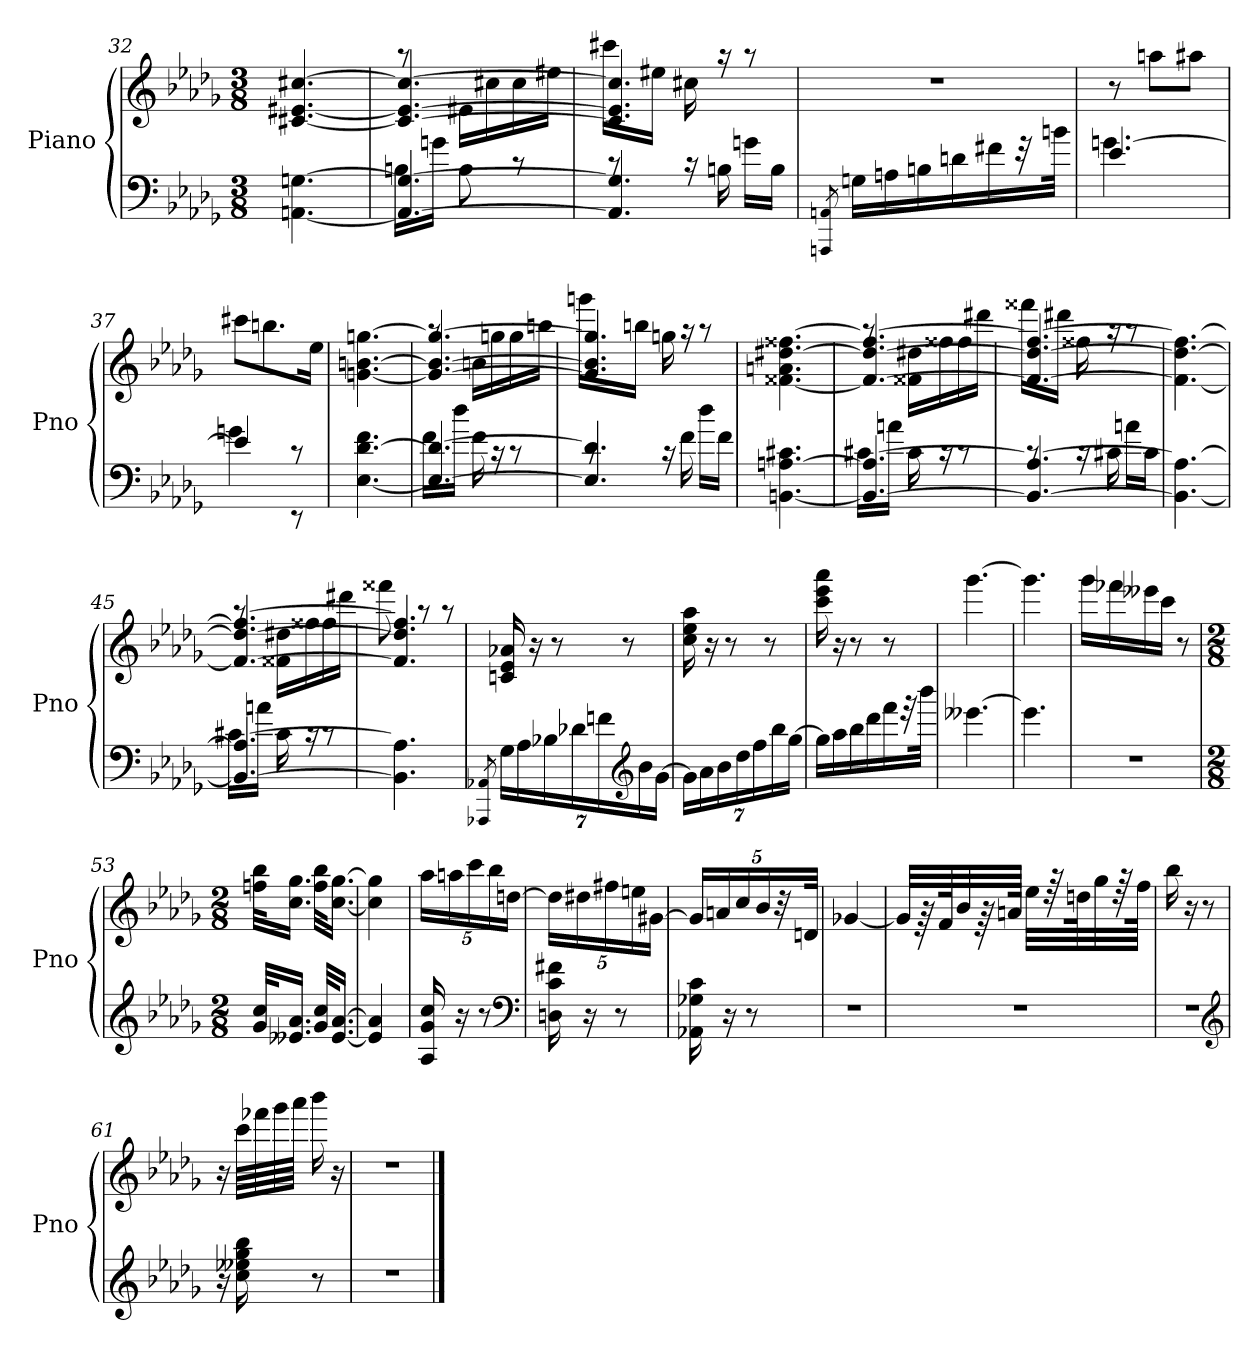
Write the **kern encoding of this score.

**kern	**kern
*part1	*part1
*staff2	*staff1
*I"Piano	*
*I'Pno	*
*clefF4	*clefG2
*k[b-e-a-d-g-]	*k[b-e-a-d-g-]
*b-:	*b-:
*M3/8	*M3/8
=32	=32
[4.AAn [4.Gn	[4.c#X [4.e#X [4.cc#X
=33	=33
*^	*^
4.AA_ 4.G_	16BnLL	4.c#_ 4.e#_ 4.cc#_	8raa
.	16gnJJ	.	.
.	8B	.	16e#XLL
.	.	.	16cc#X
.	8rc	.	16cc#
.	.	.	16ee#XJJ
=34	=34	=34	=34
4.AA] 4.G]	8rc	4.c#] 4.e#] 4.cc#]	16ccc#XLL
.	.	.	16ee#XJJ
.	16rc	.	16cc#X
.	16Bn	.	16raa
.	16gnLL	.	8raa
.	16BJJ	.	.
*v	*v	*	*
*	*v	*v
=35	=35
8qAAAn/ 8qAAn/	.
16GnLL	4.r
16An	.
16Bn	.
16dn	.
16f#X	.
32r	.
32bnJJk	.
=36	=36
*^	*
[4.e-	4.gn	8r
.	.	8aanL
.	.	8aa#XJ
=37	=37	=37
4e-]	4gn	8ccc#XL
.	.	8.bbn
8rEE	8rc	.
.	.	16ee-Jk
*v	*v	*
=38	=38
[4.E- [4.d- 4.f	[4.gn [4.bn [4.ggn
=39	=39
*^	*^
4.E-_ 4.d-_	16fLL	4.g_ 4.b_ 4.gg_	8raa
.	16dd-JJ	.	.
.	16f	.	16bnLL
.	16rc	.	16ggn
.	8rc	.	16gg
.	.	.	16bbnJJ
=40	=40	=40	=40
4.E-] 4.d-]	8rc	4.g] 4.b] 4.gg]	16gggnLL
.	.	.	16bbnJJ
.	16rc	.	16ggn
.	16f	.	16raa
.	16dd-LL	.	8raa
.	16fJJ	.	.
*v	*v	*	*
*	*v	*v
=41	=41
[4.BBn [4.An 4.c#X	[4.f##X 4.an [4.dd#X [4.ff##X
=42	=42
*^	*^
4.BB_ 4.A_	16c#XLL	4.f##_ 4.dd#_ 4.ff##_	8raa
.	16anJJ	.	.
.	16c#	.	16f##X 16dd#XLL
.	16rc	.	16ff##X
.	8rc	.	16ff##
.	.	.	16ddd#XJJ
=43	=43	=43	=43
4.BB_ 4.A_	8rc	4.f##_ 4.dd#_ 4.ff##_	16fff##XLL
.	.	.	16ddd#XJJ
.	16rc	.	16ff##X
.	16c#X	.	16raa
.	16anLL	.	8raa
.	16c#JJ	.	.
*v	*v	*	*
*	*v	*v
=44	=44
4.BB_ 4.A_	4.f##_ 4.dd#_ 4.ff##_
=45	=45
*^	*^
4.BB_ 4.A_	16c#XLL	4.f##_ 4.dd#_ 4.ff##_	8raa
.	16anJJ	.	.
.	16c#	.	16f##X 16dd#XLL
.	16rc	.	16ff##X
.	8rc	.	16ff##
.	.	.	16ddd#XJJ
*v	*v	*	*
=46	=46	=46
4.BB] 4.A]	4.f##] 4.dd#] 4.ff##]	8fff##X
.	.	8raa
.	.	8raa
*	*v	*v
=47	=47
8qAAA-X/ 8qAA-X/	.
56%3G-LL	16cn 16e- 16a-X
56%3A-	.
.	16r
56%3B-X	.
.	8r
56%3d-X	.
56%3fn	.
.	8r
*clefG2	*
56%3b-	.
[56%3g-JJ	.
=48	=48
56%3g-LL]	16cc 16ee- 16aa-
56%3a-	.
.	16r
56%3b-	.
.	8r
56%3dd-	.
56%3ff	.
.	8r
56%3bb-	.
[56%3gg-JJ	.
=49	=49
16gg-LL]	16ccc 16eee- 16aaa-
16aa-	16r
16bb-	8r
16ddd-	.
16fff	8r
32r	.
32bbb-JJk	.
=50	=50
[4.eee--X	[4.ggg-
=51	=51
4.eee--]	4.ggg-]
=52	=52
4.r	16ggg-LL
.	16fff-X
.	16eee--X
.	16cccJJ
.	8r
=53	=53
*M2/8	*M2/8
32g- 32ccKLL	32ffn 32bb-KLL
16.e--X 16.a-JJ	16.cc 16.gg-JJ
32g- 32ccKLL	32ff 32bb-KLL
[16.e-- [16.a-JJ	[16.cc [16.gg-JJ
=54	=54
4e--] 4a-]	4cc] 4gg-]
=55	=55
16A- 16g- 16cc	20aa-LL
.	20aan
16r	.
.	20ccc
8r	.
.	20bb-
.	[20ddnJJ
*clefF4	*
=56	=56
16Dn 16c 16f#X	20ddLL]
.	20dd#X
16r	.
.	20ff#X
8r	.
.	20een
.	[20g#XJJ
=57	=57
16AA-X 16G-X 16c	20g#LL]
.	20an
16r	.
.	20cc
8r	.
.	20b-
.	40r
.	40dnJJk
=58	=58
4r	[4g-X
=59	=59
4r	32g-LLL]
.	64r
.	64fK
.	32b-
.	64r
.	64anJJJk
.	32ee-LLL
.	64r
.	64ddnK
.	32gg-
.	64r
.	64ffJJJk
=60	=60
4r	16bb-
.	16r
.	8r
*clefG2	*
=61	=61
16r	16r
16cc 16ee--X 16gg- 16bb-	64cccLLLL
.	64fff-X
.	64ggg-
.	64aaa-JJJJ
8r	16bbb-
.	16r
=62	=62
4r	4r
==	==
*-	*-
